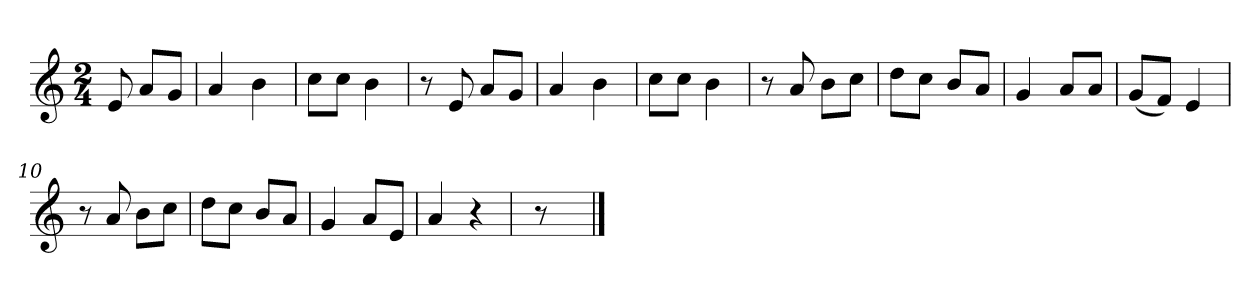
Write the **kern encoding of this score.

**kern
*part1
*staff1
*k[]
*M2/4
*MM120
=
8e
8aL
8gJ
=1
4a
4b
=2
8ccL
8ccJ
4b
=3
8r
8e
8aL
8gJ
=4
4a
4b
=5
8ccL
8ccJ
4b
=6
8r
8a
8bL
8ccJ
=7
8ddL
8ccJ
8bL
8aJ
=8
4g
8aL
8aJ
=9
(8gL
8fJ)
4e
=10
8r
8a
8bL
8ccJ
=11
8ddL
8ccJ
8bL
8aJ
=12
4g
8aL
8eJ
=13
4a
4r
=14
8r
==
*-
